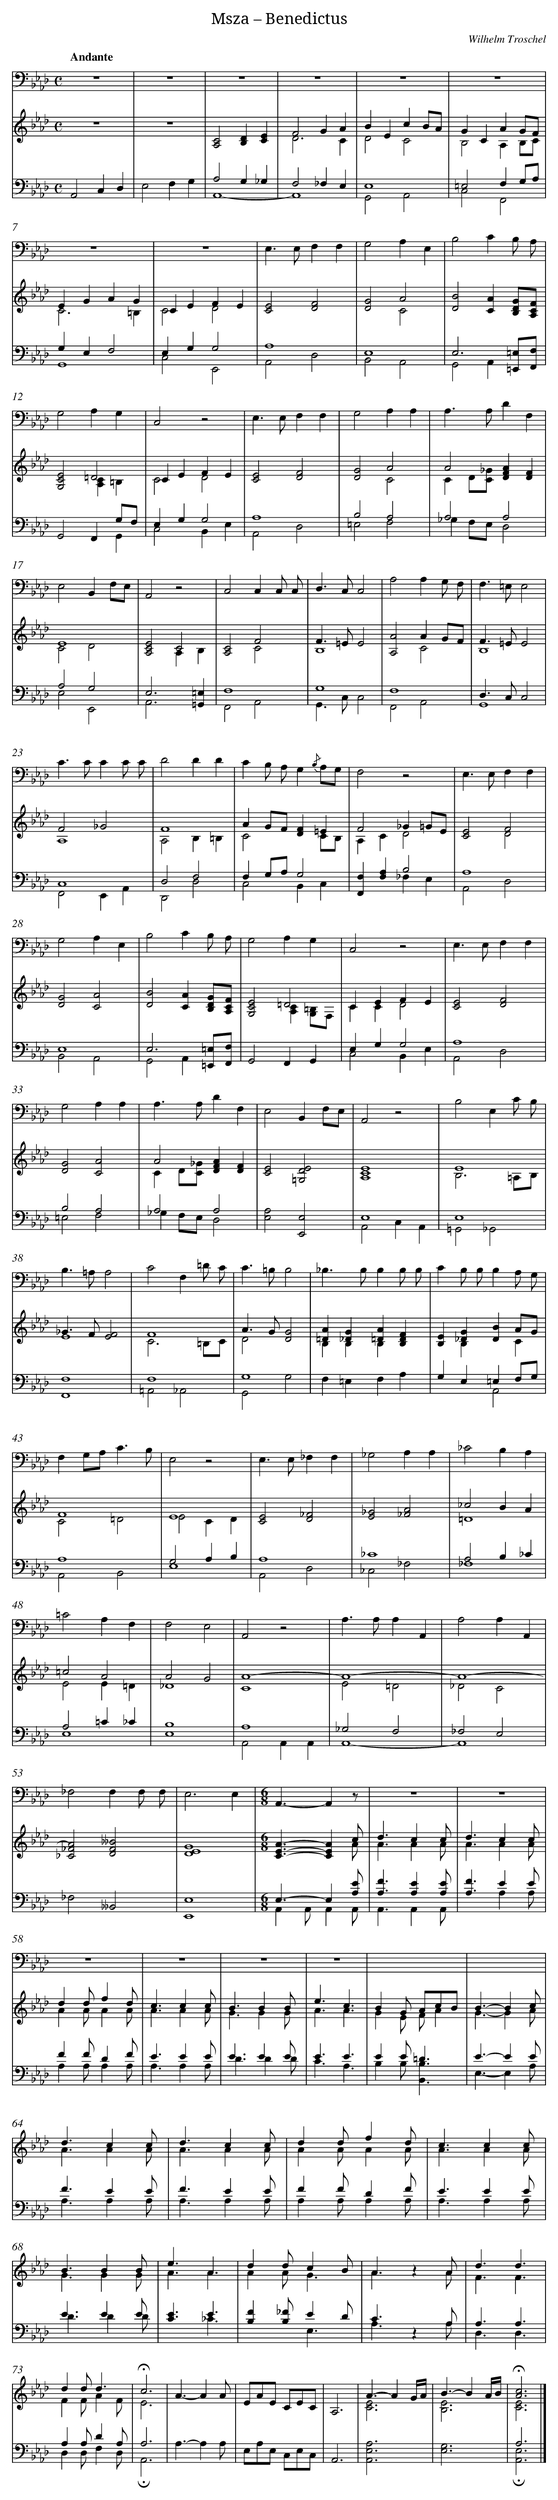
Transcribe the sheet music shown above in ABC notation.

X:1
T: Msza – Benedictus
C: Wilhelm Troschel
L: 1/4
M: C
Q: "Andante"
V: 1 clef=bass
V: 2 clef=treble
V: 3 clef=bass
K: Ab
[V:1] z4 |
[V:2] z4 |
[V:3] A,,2C,D, |
[V:1] z4 |
[V:2] z4 |
[V:3] E,2F,G, |
[V:1] z4 |
[V:2] [A,2C2][B,D][CE] |
[V:3] A,2G,_G, & A,,4- |
[V:1] z4 |
[V:2] F2GA & D3C |
[V:3] F,2_F,E, & A,,4 |
[V:1] z4 |
[V:2] BEcB/A/ & D2C2 |
[V:3] E,4 & G,,2A,,2 |
[V:1] z4 |
[V:2] GCAG/F/ & B,2A,B,/C/ |
[V:3] =E,2F,G,/A,/ & C,2F,,2 |
[V:1] z4 |
[V:2] EGAG & C3=B, |
[V:3] G,E,F,2 & G,,4 |
[V:1] z4 |
[V:2] CEFE & C2D2 |
[V:3] E,G,G,2 & C,2E,,2 |
[V:1] E,>E,F,F, |
[V:2] [C2E2][D2F2] |
[V:3] A,4 & A,,2D,2 |
[V:1] G,2A,E, |
[V:2] [D2G2]A2 & x2C2 |
[V:3] E,4 & B,,2A,,2 |
[V:1] B,2CB,/ A,/ |
[V:2] [D2B2][CA][B,/D/G/][A,/C/F/] |
[V:3] E,3[=E,,/=E,/][F,,/F,/] & G,,2A,,x |
[V:1] G,2A,G, |
[V:2] [G,2C2E2]=D2 & x2[A,C]=B, |
[V:3] G,,2F,,G,/F,/ & x3G,, |
[V:1] C,2z2 |
[V:2] CEFE & C2D2 |
[V:3] E,G,G,2 & C,2B,,E, |
[V:1] E,>E,F,F, |
[V:2] [C2E2][D2F2] |
[V:3] A,4 & A,,2D,2 |
[V:1] G,2A,A, |
[V:2] [D2G2]A2 & x2C2 |
[V:3] B,2A,2 & =E,2F,2 |
[V:1] A,>A,DF, |
[V:2] A2[DFA][DF] & CD/[C/_G/]x2 |
[V:3] A,2A,2 & _G,F,/E,/D,2 |
[V:1] E,2B,,F,/E,/ |
[V:2] E4 & C2D2 |
[V:3] A,2G,2 & E,2E,,2 |
[V:1] A,,2z2 |
[V:2] [A,2C2E2]C2 & x2A,B, |
[V:3] E,3[=G,,=E,] & A,,3x |
[V:1] C,2C,C,/ C,/ |
[V:2] [A,2C2]F2 & x2C2 |
[V:3] F,4 & F,,2A,,2 |
[V:1] D,>C,C,2 |
[V:2] F>=EE2 & B,4 |
[V:3] G,4 & G,,>C,C,2 |
[V:1] A,2A,G,/ F,/ |
[V:2] [A,2A2]AG/F/ & x2C2 |
[V:3] F,4 & F,,2A,,2 |
[V:1] F,>=E,E,2 |
[V:2] F>=EE2 & B,4 |
[V:3] D,>C,C,2 & G,,4 |
[V:1] C>CCC/ C/ |
[V:2] F2_G2 & A,4 |
[V:3] C,4 & F,,2E,,A,, |
[V:1] D2DD |
[V:2] F4 & A,2B,=B, |
[V:3] D,2F,2 & D,,2D,2 |
[V:1] CB,/ A,/G,{/B,} A,/G,/ |
[V:2] AG/F/[DF]=E & C2xC/B,/ |
[V:3] F,G,/A,/G,2 & C,2B,,C, |
[V:1] F,2z2 |
[V:2] F2_G=G/E/ & A,CD2 |
[V:3] [F,,F,][F,A,]B,2 & x2_F,E, |
[V:1] E,>E,F,F, |
[V:2] [C2E2]F2 & x2D2 |
[V:3] A,4 & A,,2D,2 |
[V:1] G,2A,E, |
[V:2] [D2G2][C2A2] |
[V:3] E,4 & B,,2A,,2 |
[V:1] B,2CB,/ A,/ |
[V:2] [D2B2][CA][B,/D/G/][A,/C/F/] |
[V:3] E,3[=E,,/=E,/][F,,/F,/] & G,,2A,,x |
[V:1] G,2A,G, |
[V:2] [G,2C2E2]=D2 & x2[A,C][G,/=B,/]F,/ |
[V:3] G,,2F,,G,, |
[V:1] C,2z2 |
[V:2] CEFE & CCD2 |
[V:3] E,G,G,2 & C,2B,,E, |
[V:1] E,>E,F,F, |
[V:2] [C2E2][D2F2] |
[V:3] A,4 & A,,2D,2 |
[V:1] G,2A,A, |
[V:2] [D2G2][C2A2] |
[V:3] B,2A,2 & =E,2F,2 |
[V:1] A,>A,DF, |
[V:2] A2[DFA][DF] & CD/[C/_G/]x2 |
[V:3] A,2A,2 & _G,F,/E,/D,2 |
[V:1] E,2B,,F,/E,/ |
[V:2] [C2E2][=G,2D2E2] |
[V:3] [E,2A,2][E,,2E,2] |
[V:1] A,,2z2 |
[V:2] [A,4C4E4] |
[V:3] E,4 & A,,2C,A,, |
[V:1] B,2E,C/ B,/ |
[V:2] E4 & B,3=A,/B,/ |
[V:3] E,4 & =G,,2_G,,2 |
[V:1] B,>=A,A,2 |
[V:2] _G>F[E2F2] & E4 |
[V:3] F,4 & F,,4 |
[V:1] C2F,=D/ C/ |
[V:2] F4 & C3=B,/C/ |
[V:3] F,4 & =A,,2_A,,2 |
[V:1] C>=B,B,2 |
[V:2] A>G[D2G2] & D2x2 |
[V:3] G,4 & G,,2G,2 |
[V:1] _B,>B,B,B,/ B,/ |
[V:2] [=DA][_DG][=DA][B,DF] & B,B,B,x |
[V:3] F,=E,F,A, |
[V:1] CB,/ B,/B,A,/ G,/ |
[V:2] [B,E][_DG][DB]A/G/ & xB,xC |
[V:3] G,E,=E,F,/G,/ & x2A,,2 |
[V:1] F,G,/A,<CB,/ |
[V:2] F4 & C2=D2 |
[V:3] A,4 & A,,2B,,2 |
[V:1] E,2z2 |
[V:2] E4 & E2CD |
[V:3] G,2A,B, & E,4 |
[V:1] E,>E,_F,F, |
[V:2] [C2E2][D2_F2] |
[V:3] A,4 & A,,2D,2 |
[V:1] _G,2A,A, |
[V:2] [E2_G2][_F2A2] |
[V:3] _C4 & _C,2_F,2 |
[V:1] _C2B,A, |
[V:2] _c2BA & =D4 |
[V:3] A,2B,_C & _F,4 |
[V:1] =C2A,F, |
[V:2] =c2A2 & E2E=D |
[V:3] A,2=C_C & E,4 |
[V:1] F,2E,2 |
[V:2] A2G2 & _D4 |
[V:3] B,4 & E,4 |
[V:1] A,,2z2 |
[V:2] A4- & C4 |
[V:3] A,4 & A,,2A,,A,, |
[V:1] A,>A,A,A,, |
[V:2] A4- & E2=D2 |
[V:3] _G,2F,2 & A,,4- |
[V:1] A,2A,A,, |
[V:2] A4- & _D2C2 |
[V:3] _F,2E,2 & A,,4 |
[V:1] _F,2F,F,/ F,/ |
[V:2] [_C2_F2A2][D2F2__B2] |
[V:3] _F,2__B,,2 |
[V:1] E,3E, |
[V:2] [D4E4G4] |
[V:3] [E,,4E,4] |
[V:1] [M:6/8]A,,3/-A,,z/ |
[V:2] [M:6/8][C3/E3/A3/]-[CEA]c/ & x3/xA/ |
[V:3] [M:6/8]E,3/-E,[A,/E/] & A,,A,,/A,,A,,/ |
[V:1] z3 |
[V:2] d3/cc/ & A3/AA/ |
[V:3] [A,3/F3/][A,E][A,/E/] & A,,3/A,,A,,/ |
[V:1] z3 |
[V:2] d3/cc/ & A3/AA/ |
[V:3] [A,3/F3/]EE/ & x3/A,A,/ |
[V:1] z3 |
[V:2] dd/fd/ & AA/AA/ |
[V:3] FF/DF/ & A,A,/A,A,/ |
[V:1] z3 |
[V:2] c3/cc/ & A3/AA/ |
[V:3] E3/EE/ & A,3/A,A,/ |
[V:1] z3 |
[V:2] B3/BB/ & G3/GG/ |
[V:3] E3/EE/ & D3/DD/ |
[V:1] z3 |
[V:2] e3/c3/ & A3/A3/ |
[V:3] E3/E3/ & C3/A,3/ |
[V:1] x3 |
[V:2] BG/ A/c/B/ & GE/ F/A |
[V:3] EE/=D3/ & B,B,/[B,,3/B,3/] |
[V:1] x3 |
[V:2] B3/-Bc/ & G3/-GA/ |
[V:3] E3/-EE/ & E,3/-E,A,/ |
[V:1] x3 |
[V:2] d3/cc/ & A3/AA/ |
[V:3] F3/EE/ & A,3/A,A,/ |
[V:1] x3 |
[V:2] d3/cc/ & A3/AA/ |
[V:3] F3/EE/ & A,3/A,A,/ |
[V:1] x3 |
[V:2] dd/fd/ & AA/AA/ |
[V:3] FF/DF/ & A,A,/A,A,/ |
[V:1] x3 |
[V:2] c3/cc/ & A3/AA/ |
[V:3] E3/EE/ & A,3/A,A,/ |
[V:1] x3 |
[V:2] B3/BB/ & G3/GG/ |
[V:3] E3/EE/ & D3/DD/ |
[V:1] x3 |
[V:2] e3/A3/ & A3/A3/ |
[V:3] [C3/E3/]E3/ & x3/_C3/ |
[V:1] x3 |
[V:2] dd/cB/ & AA/G3/ |
[V:3] [B,F][B,/_F/]ED/ & xx/E,3/ |
[V:1] x3 |
[V:2] A3/zA/ & A3/xA/ |
[V:3] C3/zA,/ & A,3/xA,/ |
[V:1] x3 |
[V:2] d3/d3/ & F3/F3/ |
[V:3] A,3/A,3/ & D,3/D,3/ |
[V:1] x3 |
[V:2] dd/d3/ & FF/AF/ |
[V:3] A,A,/DA,/ & D,D,/F,D,/ |
[V:1] x3 |
[V:2] !fermata!c3 & E3 |
[V:3] A,3 & !fermata!A,,3 |
[V:1] x3 |
[V:2] A3/-AA/ |
[V:3] A,3/-A,A,/ |
[V:1] x3 |
[V:2] E/A/E/ C/E/C/ |
[V:3] E,/A,/E,/ C,/E,/C,/ |
[V:1] x3 |
[V:2] A,3 |
[V:3] A,,3 |
[V:1] x3 |
[V:2] A3/-AG//A// & [C3E3] |
[V:3] [A,,3E,3A,3] |
[V:1] x3 |
[V:2] B3/-BA//B// & [B,3E3] |
[V:3] [E,3G,3] |
[V:1] x3 |]
[V:2] !fermata![A3c3] & [C3E3] |]
[V:3] A,3 & !fermata![A,,3E,3] |]
